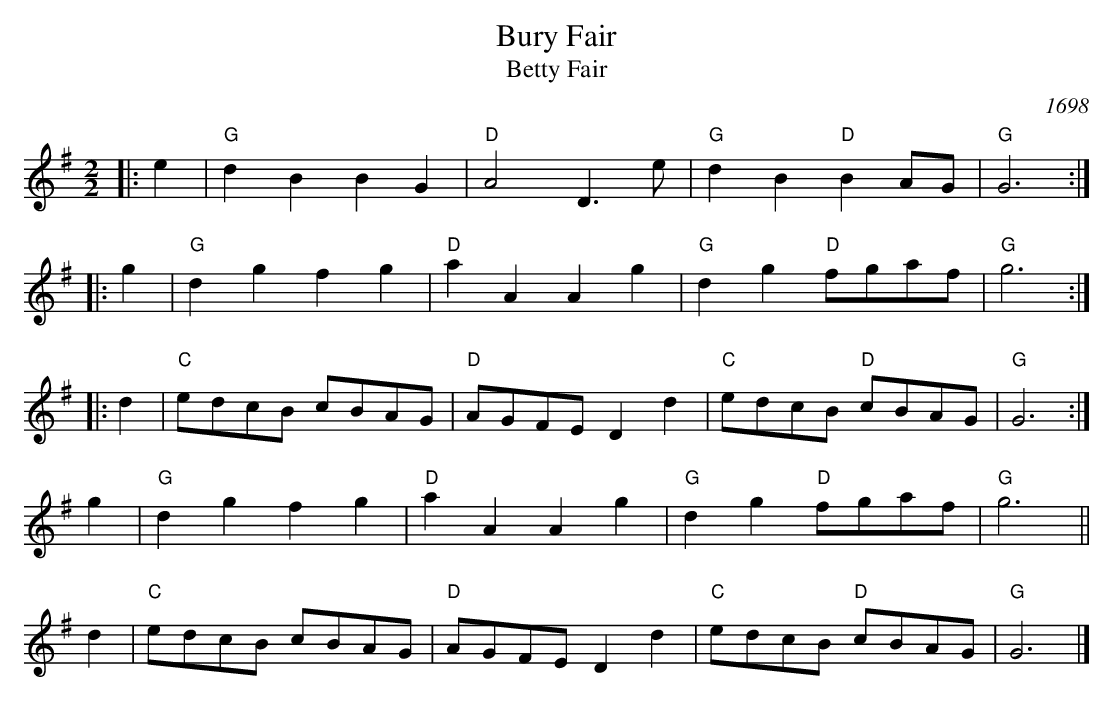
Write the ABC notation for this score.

X:1
T: Bury Fair
T: Betty Fair
O: 1698
M: 2/2
L: 1/8
K: G
|: e2 | "G"d2B2 B2G2 | "D"A4   D3e  | "G"d2B2 "D"B2AG | "G"G6 :|
|: g2 | "G"d2g2 f2g2 | "D"a2A2 A2g2 | "G"d2g2 "D"fgaf | "G"g6 :|
|: d2 | "C"edcB cBAG | "D"AGFE D2d2 | "C"edcB "D"cBAG | "G"G6 :|
   g2 | "G"d2g2 f2g2 | "D"a2A2 A2g2 | "G"d2g2 "D"fgaf | "G"g6 ||
   d2 | "C"edcB cBAG | "D"AGFE D2d2 | "C"edcB "D"cBAG | "G"G6 |]
